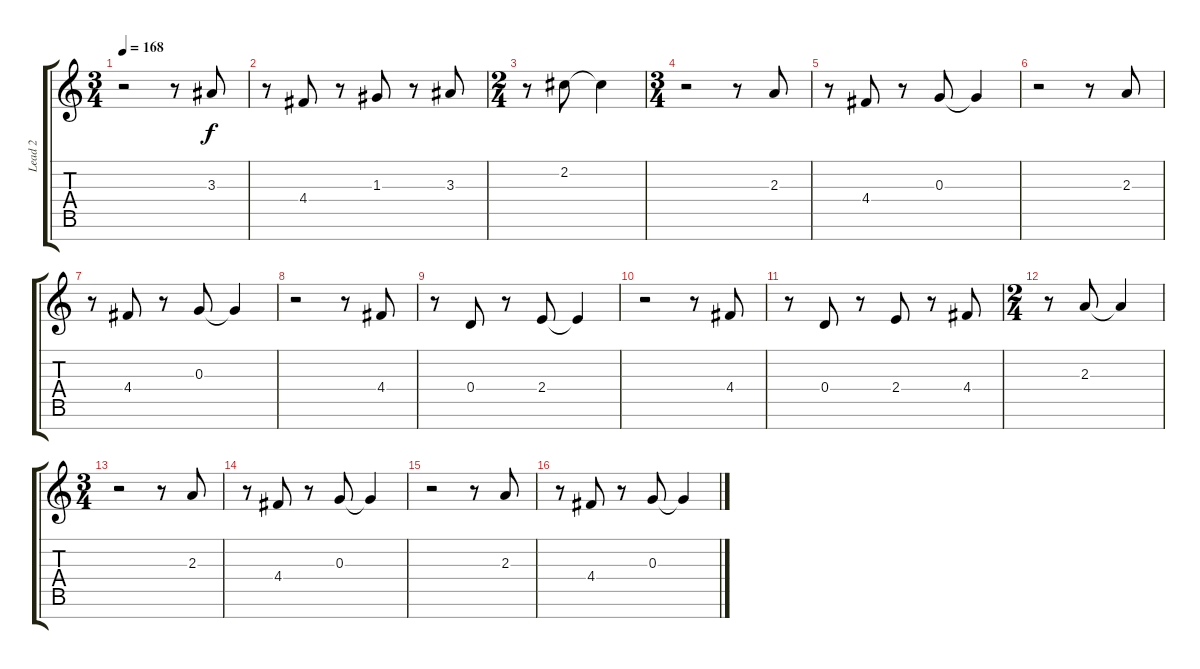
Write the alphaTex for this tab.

\track ("Lead 2" "Lead 2") {instrument overdrivenguitar}
\staff {score tabs}
\tuning (E4 B3 G3 D3 A2 E2 B1) {hide}
\ts (3 4)
\tempo 168
\clef g2
\ks c
r.2{dy f} r.8 3.3.8 |
r.8 4.4.8 r.8 1.3.8 r.8 3.3.8 |
\ts (2 4)
r.8 2.2.8 2.2{t}.4 |
\ts (3 4)
r.2 r.8 2.3.8 |
r.8 4.4.8 r.8 0.3.8 0.3{t}.4 |
r.2 r.8 2.3.8 |
r.8 4.4.8 r.8 0.3.8 0.3{t}.4 |
r.2 r.8 4.4.8 |
r.8 0.4.8 r.8 2.4.8 2.4{t}.4 |
r.2 r.8 4.4.8 |
r.8 0.4.8 r.8 2.4.8 r.8 4.4.8 |
\ts (2 4)
r.8 2.3.8 2.3{t}.4 |
\ts (3 4)
r.2 r.8 2.3.8 |
r.8 4.4.8 r.8 0.3.8 0.3{t}.4 |
r.2 r.8 2.3.8 |
r.8 4.4.8 r.8 0.3.8 0.3{t}.4
